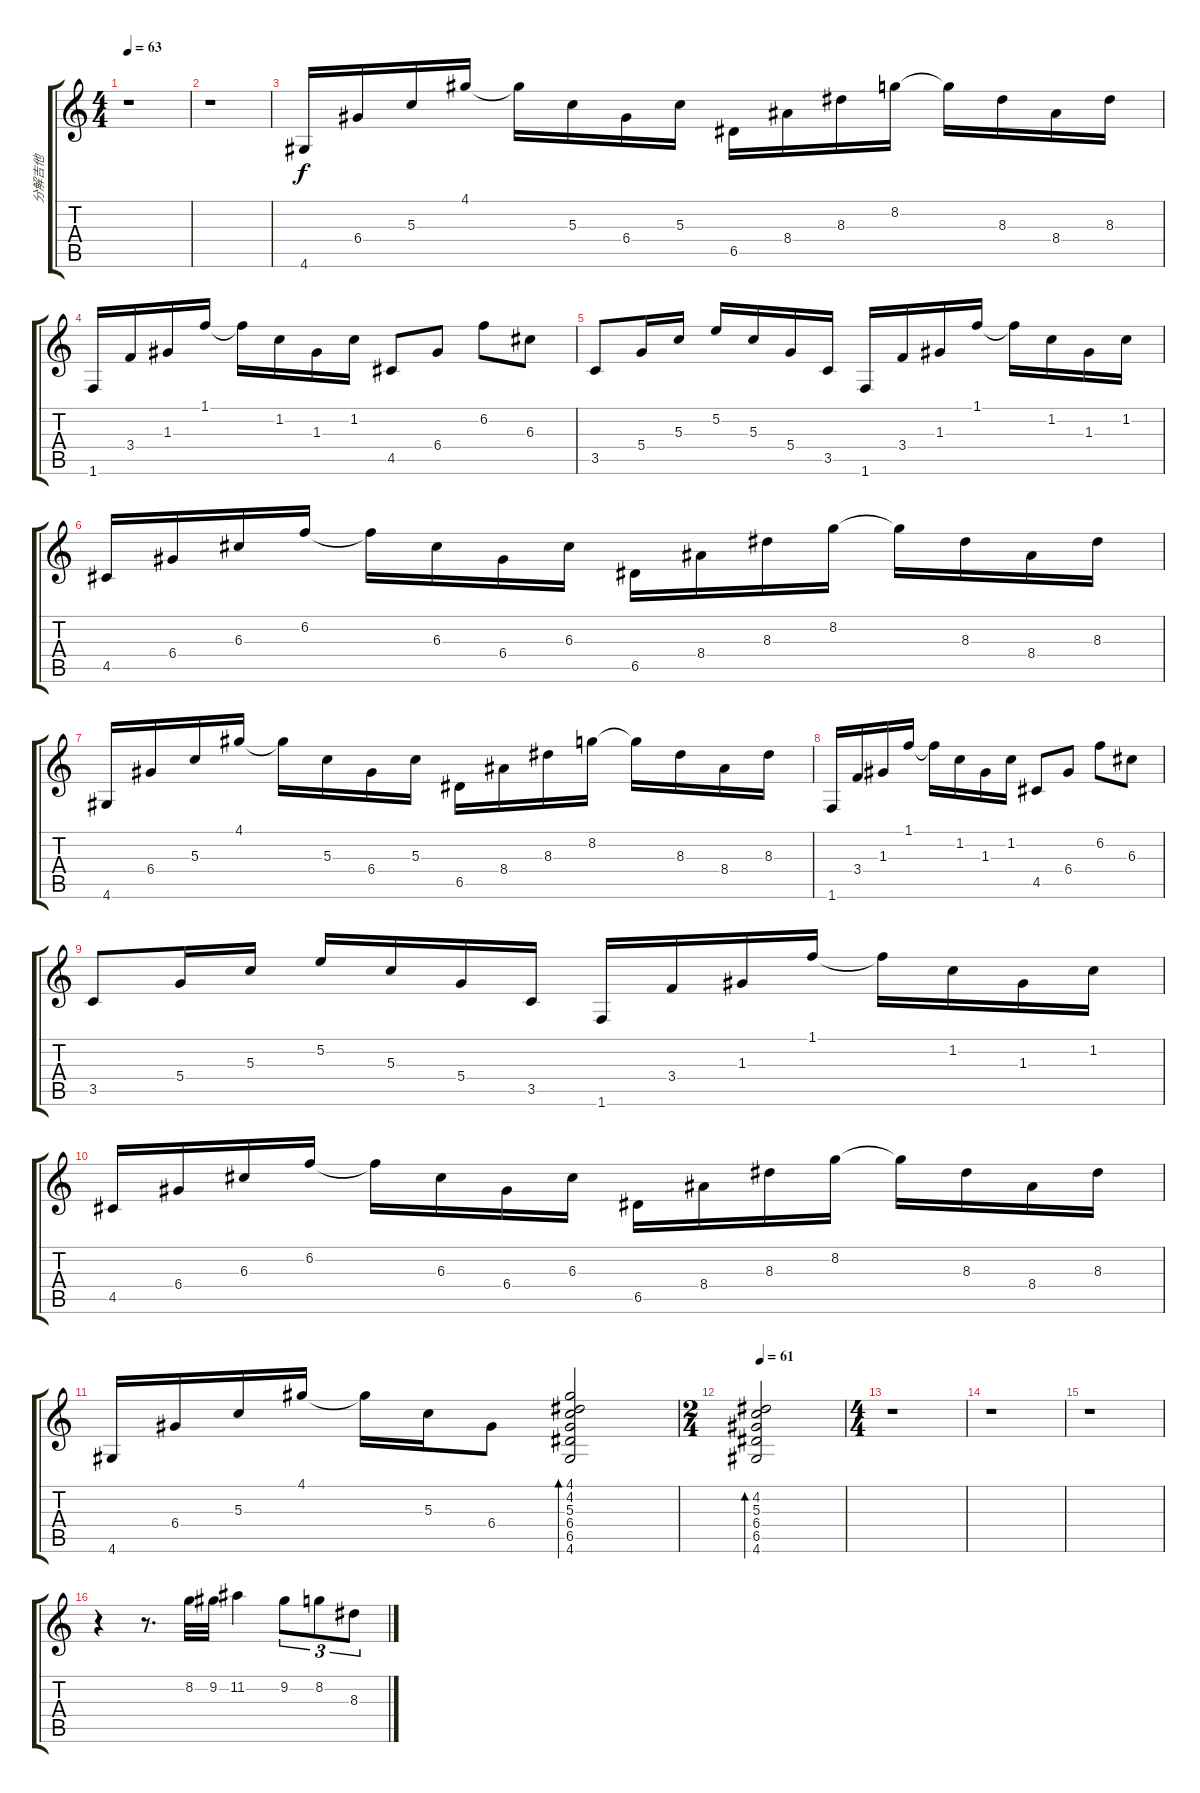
\track ("分解吉他" "分解吉他") {instrument acousticguitarsteel}
\staff {score tabs}
\tuning (E4 B3 G3 D3 A2 E2) {hide}
\ts (4 4)
\tempo 63
\clef g2
\ks c
r.1{dy f} |
r.1 |
4.6.16 6.4.16 5.3.16 4.1.16 4.1{t}.16 5.3.16 6.4.16 5.3.16 6.5.16 8.4.16 8.3.16 8.2.16 8.2{t}.16 8.3.16 8.4.16 8.3.16 |
1.6.16 3.4.16 1.3.16 1.1.16 1.1{t}.16 1.2.16 1.3.16 1.2.16 4.5.8 6.4.8 6.2.8 6.3.8 |
3.5.8 5.4.16 5.3.16 5.2.16 5.3.16 5.4.16 3.5.16 1.6.16 3.4.16 1.3.16 1.1.16 1.1{t}.16 1.2.16 1.3.16 1.2.16 |
4.5.16 6.4.16 6.3.16 6.2.16 6.2{t}.16 6.3.16 6.4.16 6.3.16 6.5.16 8.4.16 8.3.16 8.2.16 8.2{t}.16 8.3.16 8.4.16 8.3.16 |
4.6.16 6.4.16 5.3.16 4.1.16 4.1{t}.16 5.3.16 6.4.16 5.3.16 6.5.16 8.4.16 8.3.16 8.2.16 8.2{t}.16 8.3.16 8.4.16 8.3.16 |
1.6.16 3.4.16 1.3.16 1.1.16 1.1{t}.16 1.2.16 1.3.16 1.2.16 4.5.8 6.4.8 6.2.8 6.3.8 |
3.5.8 5.4.16 5.3.16 5.2.16 5.3.16 5.4.16 3.5.16 1.6.16 3.4.16 1.3.16 1.1.16 1.1{t}.16 1.2.16 1.3.16 1.2.16 |
4.5.16 6.4.16 6.3.16 6.2.16 6.2{t}.16 6.3.16 6.4.16 6.3.16 6.5.16 8.4.16 8.3.16 8.2.16 8.2{t}.16 8.3.16 8.4.16 8.3.16 |
4.6.16 6.4.16 5.3.16 4.1.16 4.1{t}.16 5.3.16 6.4.8 (4.1 4.2 5.3 6.4 6.5 4.6).2{bd 30} |
\ts (2 4)
\tempo 61
(4.2 5.3 6.4 6.5 4.6).2{bd 30} |
\ts (4 4)
r.1 |
r.1 |
r.1 |
r.4 r.8{d} 8.2.32{volume 16} 9.2.32 11.2.4 9.2.8{tu (3 2)} 8.2.8{tu (3 2)} 8.3.8{tu (3 2)}
